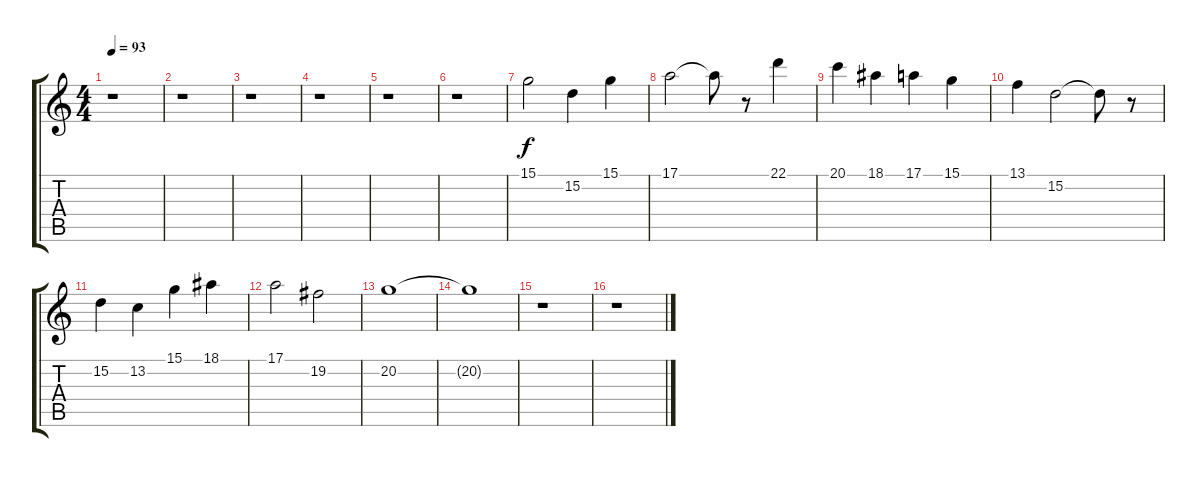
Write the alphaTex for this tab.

\track "" {instrument stringensemble2}
\staff {score tabs}
\tuning (E4 B3 G3 D3 A2 E2) {hide}
\ts (4 4)
\tempo 93
\clef g2
\ks c
r.1{dy f} |
r.1 |
r.1 |
r.1 |
r.1 |
r.1 |
15.1.2 15.2.4 15.1.4 |
17.1.2 17.1{t}.8 r.8 22.1.4 |
20.1.4 18.1.4 17.1.4 15.1.4 |
13.1.4 15.2.2 15.2{t}.8 r.8 |
15.2.4 13.2.4 15.1.4 18.1.4 |
17.1.2 19.2.2 |
20.2.1 |
20.2{t}.1 |
r.1 |
r.1
